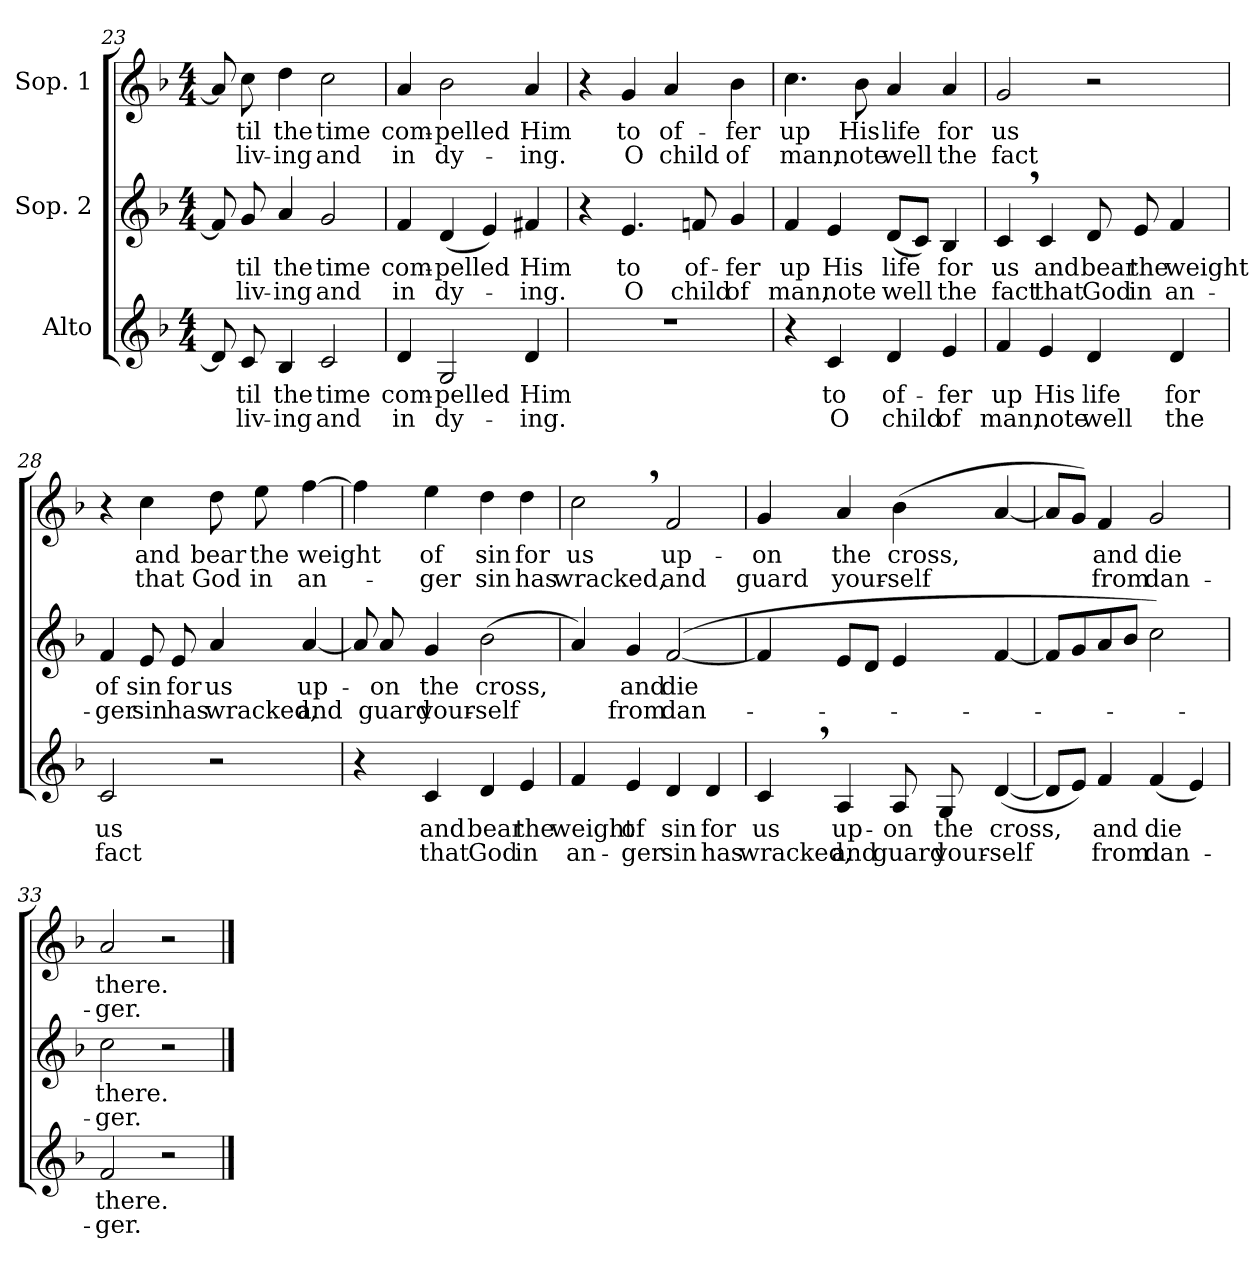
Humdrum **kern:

**kern	**text	**text	**kern	**text	**text	**kern	**text	**text
*part3	*part3	*part3	*part2	*part2	*part2	*part1	*part1	*part1
*staff3	*staff3	*staff3	*staff2	*staff2	*staff2	*staff1	*staff1	*staff1
*I"Alto	*	*	*I"Sop. 2	*	*	*I"Sop. 1	*	*
!!LO:PB:g=z
*clefG2	*	*	*clefG2	*	*	*clefG2	*	*
*k[b-]	*	*	*k[b-]	*	*	*k[b-]	*	*
*F:	*	*	*F:	*	*	*F:	*	*
*M4/4	*	*	*M4/4	*	*	*M4/4	*	*
=23	=23	=23	=23	=23	=23	=23	=23	=23
8d/]	.	.	8f/]	.	.	8a/]	.	.
!	!LO:LY:b	!LO:LY:b	!	!LO:LY:b	!LO:LY:b	!	!LO:LY:b	!LO:LY:b
8c/	-til	liv-	8g/	-til	liv-	8cc\	-til	liv-
!	!LO:LY:b	!LO:LY:b	!	!LO:LY:b	!LO:LY:b	!	!LO:LY:b	!LO:LY:b
4B-/	the	-ing	4a/	the	-ing	4dd\	the	-ing
!	!LO:LY:b	!LO:LY:b	!	!LO:LY:b	!LO:LY:b	!	!LO:LY:b	!LO:LY:b
2c/	time	and	2g/	time	and	2cc\	time	and
=24	=24	=24	=24	=24	=24	=24	=24	=24
!	!LO:LY:b	!LO:LY:b	!	!LO:LY:b	!LO:LY:b	!	!LO:LY:b	!LO:LY:b
4d/	com-	in	4f/	com-	in	4a/	com-	in
!	!LO:LY:b	!LO:LY:b	!	!LO:LY:b	!LO:LY:b	!	!LO:LY:b	!LO:LY:b
2G/	-pelled	dy-	(<4d/	-pelled	dy-	2b-\	-pelled	dy-
.	.	.	4e/)	.	.	.	.	.
!	!LO:LY:b	!LO:LY:b	!	!LO:LY:b	!LO:LY:b	!	!LO:LY:b	!LO:LY:b
4d/	Him	-ing.	4f#X/	Him	-ing.	4a/	Him	-ing.
=25	=25	=25	=25	=25	=25	=25	=25	=25
1r	.	.	4r	.	.	4r	.	.
!	!	!	!	!LO:LY:b	!LO:LY:b	!	!LO:LY:b	!LO:LY:b
.	.	.	4.e/	to	O	4g/	to	O
!	!	!	!	!	!	!	!LO:LY:b	!LO:LY:b
.	.	.	.	.	.	4a/	of-	child
!	!	!	!	!LO:LY:b	!LO:LY:b	!	!	!
.	.	.	8fn/	of-	child	.	.	.
!	!	!	!	!LO:LY:b	!LO:LY:b	!	!LO:LY:b	!LO:LY:b
.	.	.	4g/	-fer	of	4b-\	-fer	of
=26	=26	=26	=26	=26	=26	=26	=26	=26
!	!	!	!	!LO:LY:b	!LO:LY:b	!	!LO:LY:b	!LO:LY:b
4r	.	.	4f/	up	man,	4.cc\	up	man,
!	!LO:LY:b	!LO:LY:b	!	!LO:LY:b	!LO:LY:b	!	!	!
4c/	to	O	4e/	His	note	.	.	.
!	!	!	!	!	!	!	!LO:LY:b	!LO:LY:b
.	.	.	.	.	.	8b-\	His	note
!	!LO:LY:b	!LO:LY:b	!	!LO:LY:b	!LO:LY:b	!	!LO:LY:b	!LO:LY:b
4d/	of-	child	(<8d/L	life	well	4a/	life	well
.	.	.	8c/J)	.	.	.	.	.
!	!LO:LY:b	!LO:LY:b	!	!LO:LY:b	!LO:LY:b	!	!LO:LY:b	!LO:LY:b
4e/	-fer	of	4B-/	for	the	4a/	for	the
!!LO:LB:g=z
=27	=27	=27	=27	=27	=27	=27	=27	=27
!	!LO:LY:b	!LO:LY:b	!	!LO:LY:b	!LO:LY:b	!	!LO:LY:b	!LO:LY:b
4f/	up	man,	4c,>/	us	fact	2g/	us	fact
!	!LO:LY:b	!LO:LY:b	!	!LO:LY:b	!LO:LY:b	!	!	!
4e/	His	note	4c/	and	that	.	.	.
!	!LO:LY:b	!LO:LY:b	!	!LO:LY:b	!LO:LY:b	!	!	!
4d/	life	well	8d/	bear	God	2r	.	.
!	!	!	!	!LO:LY:b	!LO:LY:b	!	!	!
.	.	.	8e/	the	in	.	.	.
!	!LO:LY:b	!LO:LY:b	!	!LO:LY:b	!LO:LY:b	!	!	!
4d/	for	the	4f/	weight	an-	.	.	.
=28	=28	=28	=28	=28	=28	=28	=28	=28
!	!LO:LY:b	!LO:LY:b	!	!LO:LY:b	!LO:LY:b	!	!	!
2c/	us	fact	4f/	of	-ger	4r	.	.
!	!	!	!	!LO:LY:b	!LO:LY:b	!	!LO:LY:b	!LO:LY:b
.	.	.	8e/	sin	sin	4cc\	and	that
!	!	!	!	!LO:LY:b	!LO:LY:b	!	!	!
.	.	.	8e/	for	has	.	.	.
!	!	!	!	!LO:LY:b	!LO:LY:b	!	!LO:LY:b	!LO:LY:b
2r	.	.	4a/	us	wracked,	8dd\	bear	God
!	!	!	!	!	!	!	!LO:LY:b	!LO:LY:b
.	.	.	.	.	.	8ee\	the	in
!	!	!	!	!LO:LY:b	!LO:LY:b	!	!LO:LY:b	!LO:LY:b
.	.	.	[4a/	up-	and	[4ff\	weight	an-
=29	=29	=29	=29	=29	=29	=29	=29	=29
4r	.	.	8a/]	.	.	4ff\]	.	.
!	!	!	!	!LO:LY:b	!LO:LY:b	!	!	!
.	.	.	8a/	-on	guard	.	.	.
!	!LO:LY:b	!LO:LY:b	!	!LO:LY:b	!LO:LY:b	!	!LO:LY:b	!LO:LY:b
4c/	and	that	4g/	the	your-	4ee\	of	-ger
!	!LO:LY:b	!LO:LY:b	!	!LO:LY:b	!LO:LY:b	!	!LO:LY:b	!LO:LY:b
4d/	bear	God	(>2b-\	cross,	-self	4dd\	sin	sin
!	!LO:LY:b	!LO:LY:b	!	!	!	!	!LO:LY:b	!LO:LY:b
4e/	the	in	.	.	.	4dd\	for	has
!!LO:LB:g=z
=30	=30	=30	=30	=30	=30	=30	=30	=30
!	!LO:LY:b	!LO:LY:b	!	!	!	!	!LO:LY:b	!LO:LY:b
4f/	weight	an-	4a/)	.	.	2cc,>\	us	wracked,
!	!LO:LY:b	!LO:LY:b	!	!LO:LY:b	!LO:LY:b	!	!	!
4e/	of	-ger	4g/	and	from	.	.	.
!	!LO:LY:b	!LO:LY:b	!	!LO:LY:b	!LO:LY:b	!	!LO:LY:b	!LO:LY:b
4d/	sin	sin	([2f/	die	dan-	2f/	up-	and
!	!LO:LY:b	!LO:LY:b	!	!	!	!	!	!
4d/	for	has	.	.	.	.	.	.
=31	=31	=31	=31	=31	=31	=31	=31	=31
!	!LO:LY:b	!LO:LY:b	!	!	!	!	!LO:LY:b	!LO:LY:b
4c,>/	us	wracked,	4f/]	.	.	4g/	-on	guard
!	!LO:LY:b	!LO:LY:b	!	!	!	!	!LO:LY:b	!LO:LY:b
4A/	up-	and	8e/L	.	.	4a/	the	your-
.	.	.	8d/J	.	.	.	.	.
!	!LO:LY:b	!LO:LY:b	!	!	!	!	!LO:LY:b	!LO:LY:b
8A/	-on	guard	4e/	.	.	(>4b-\	cross,	-self
!	!LO:LY:b	!LO:LY:b	!	!	!	!	!	!
8G/	the	your-	.	.	.	.	.	.
!	!LO:LY:b	!LO:LY:b	!	!	!	!	!	!
(<[4d/	cross,	-self	[4f/	.	.	[4a/	.	.
=32	=32	=32	=32	=32	=32	=32	=32	=32
8d/L]	.	.	8f/L]	.	.	8a/L]	.	.
8e/J)	.	.	8g/	.	.	8g/J)	.	.
!	!LO:LY:b	!LO:LY:b	!	!	!	!	!LO:LY:b	!LO:LY:b
4f/	and	from	8a/	.	.	4f/	and	from
.	.	.	8b-/J	.	.	.	.	.
!	!LO:LY:b	!LO:LY:b	!	!	!	!	!LO:LY:b	!LO:LY:b
(<4f/	die	dan-	2cc\)	.	.	2g/	die	dan-
4e/)	.	.	.	.	.	.	.	.
=33	=33	=33	=33	=33	=33	=33	=33	=33
!	!LO:LY:b	!LO:LY:b	!	!LO:LY:b	!LO:LY:b	!	!LO:LY:b	!LO:LY:b
2f/	there.	-ger.	2cc\	there.	-ger.	2a/	there.	-ger.
2r	.	.	2r	.	.	2r	.	.
==	==	==	==	==	==	==	==	==
*-	*-	*-	*-	*-	*-	*-	*-	*-
